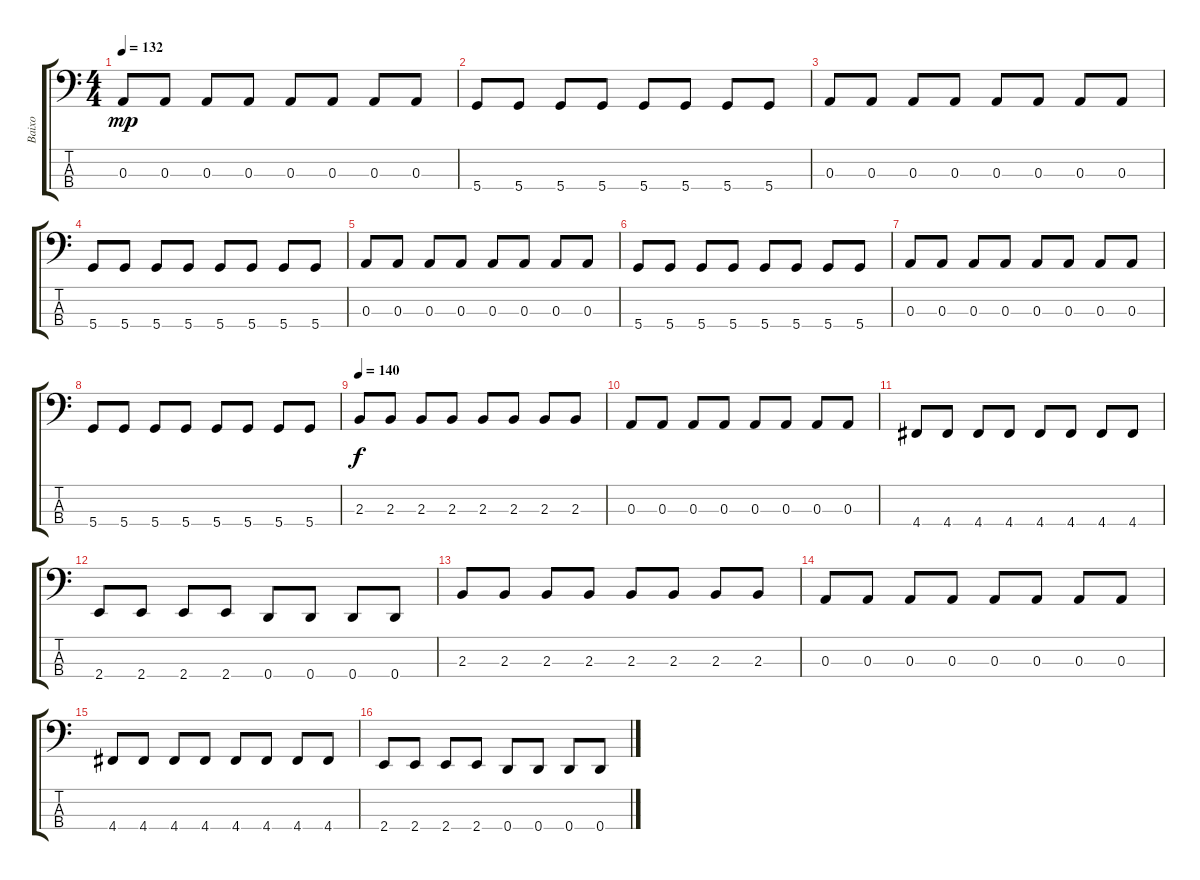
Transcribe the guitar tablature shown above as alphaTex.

\track ("Baixo" "Baixo") {instrument electricbassfinger}
\staff {score tabs}
\tuning (G2 D2 A1 D1) {hide}
\ts (4 4)
\tempo 132
\clef f4
\ks c
0.3.8{dy mp instrument electricbassfinger} 0.3.8 0.3.8 0.3.8 0.3.8 0.3.8 0.3.8 0.3.8 |
5.4.8 5.4.8 5.4.8 5.4.8 5.4.8 5.4.8 5.4.8 5.4.8 |
0.3.8 0.3.8 0.3.8 0.3.8 0.3.8 0.3.8 0.3.8 0.3.8 |
5.4.8 5.4.8 5.4.8 5.4.8 5.4.8 5.4.8 5.4.8 5.4.8 |
0.3.8 0.3.8 0.3.8 0.3.8 0.3.8 0.3.8 0.3.8 0.3.8 |
5.4.8 5.4.8 5.4.8 5.4.8 5.4.8 5.4.8 5.4.8 5.4.8 |
0.3.8 0.3.8 0.3.8 0.3.8 0.3.8 0.3.8 0.3.8 0.3.8 |
5.4.8 5.4.8 5.4.8 5.4.8 5.4.8 5.4.8 5.4.8 5.4.8 |
\tempo 140
2.3.8{dy f} 2.3.8 2.3.8 2.3.8 2.3.8 2.3.8 2.3.8 2.3.8 |
0.3.8 0.3.8 0.3.8 0.3.8 0.3.8 0.3.8 0.3.8 0.3.8 |
4.4.8 4.4.8 4.4.8 4.4.8 4.4.8 4.4.8 4.4.8 4.4.8 |
2.4.8 2.4.8 2.4.8 2.4.8 0.4.8 0.4.8 0.4.8 0.4.8 |
2.3.8 2.3.8 2.3.8 2.3.8 2.3.8 2.3.8 2.3.8 2.3.8 |
0.3.8 0.3.8 0.3.8 0.3.8 0.3.8 0.3.8 0.3.8 0.3.8 |
4.4.8 4.4.8 4.4.8 4.4.8 4.4.8 4.4.8 4.4.8 4.4.8 |
2.4.8 2.4.8 2.4.8 2.4.8 0.4.8 0.4.8 0.4.8 0.4.8
